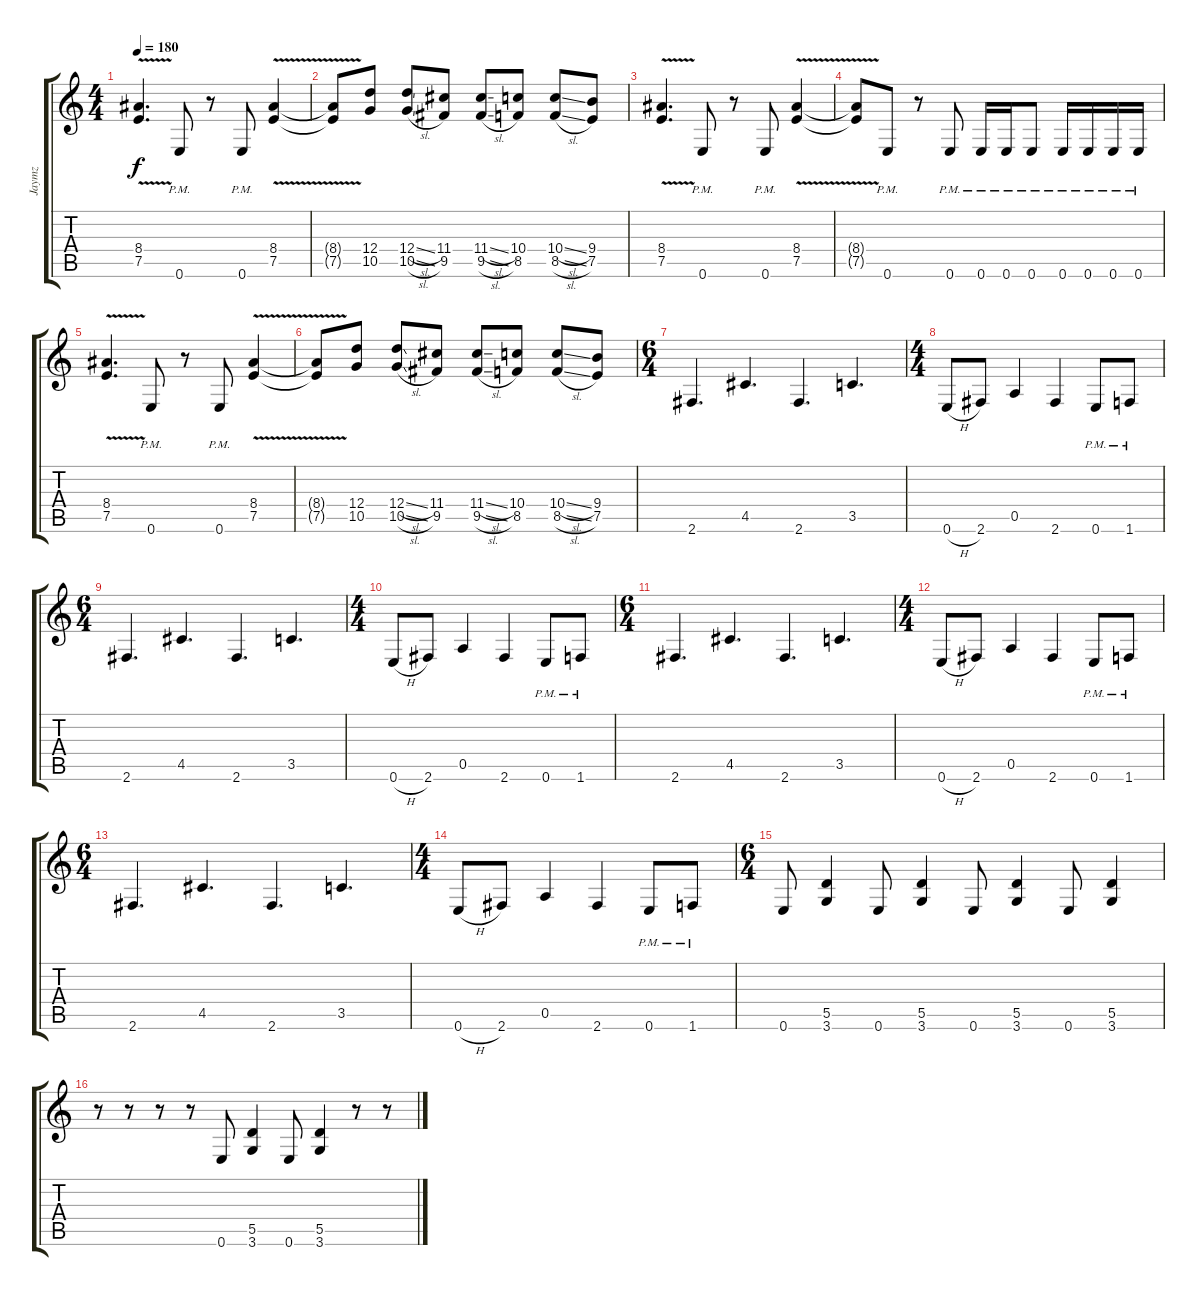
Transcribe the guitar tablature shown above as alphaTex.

\track ("Jaymz" "Jaymz") {instrument distortionguitar}
\staff {score tabs}
\tuning (E4 B3 G3 D3 A2 E2) {hide}
\ts (4 4)
\tempo 180
\clef g2
\ks c
(8.4{v} 7.5).4{d dy f} 0.6{pm}.8 r.8 0.6{pm}.8 (8.4{v} 7.5{v}).4 |
(8.4{t} 7.5{t}).8 (12.4 10.5).8 (12.4{sl} 10.5{sl}).8 (11.4 9.5).8 (11.4{sl} 9.5{sl}).8 (10.4 8.5).8 (10.4{sl} 8.5{sl}).8 (9.4 7.5).8 |
(8.4{v} 7.5).4{d} 0.6{pm}.8 r.8 0.6{pm}.8 (8.4{v} 7.5{v}).4 |
(8.4{t} 7.5{t}).8 0.6{pm}.8 r.8 0.6{pm}.8 0.6{pm}.16 0.6{pm}.16 0.6{pm}.8 0.6{pm}.16 0.6{pm}.16 0.6{pm}.16 0.6{pm}.16 |
(8.4{v} 7.5).4{d} 0.6{pm}.8 r.8 0.6{pm}.8 (8.4{v} 7.5{v}).4 |
(8.4{t} 7.5{t}).8 (12.4 10.5).8 (12.4{sl} 10.5{sl}).8 (11.4 9.5).8 (11.4{sl} 9.5{sl}).8 (10.4 8.5).8 (10.4{sl} 8.5{sl}).8 (9.4 7.5).8 |
\ts (6 4)
2.6.4{d} 4.5.4{d} 2.6.4{d} 3.5.4{d} |
\ts (4 4)
0.6{h}.8 2.6.8 0.5.4 2.6.4 0.6{pm}.8 1.6{pm}.8 |
\ts (6 4)
2.6.4{d} 4.5.4{d} 2.6.4{d} 3.5.4{d} |
\ts (4 4)
0.6{h}.8 2.6.8 0.5.4 2.6.4 0.6{pm}.8 1.6{pm}.8 |
\ts (6 4)
2.6.4{d} 4.5.4{d} 2.6.4{d} 3.5.4{d} |
\ts (4 4)
0.6{h}.8 2.6.8 0.5.4 2.6.4 0.6{pm}.8 1.6{pm}.8 |
\ts (6 4)
2.6.4{d} 4.5.4{d} 2.6.4{d} 3.5.4{d} |
\ts (4 4)
0.6{h}.8 2.6.8 0.5.4 2.6.4 0.6{pm}.8 1.6{pm}.8 |
\ts (6 4)
0.6.8 (5.5 3.6).4 0.6.8 (5.5 3.6).4 0.6.8 (5.5 3.6).4 0.6.8 (5.5 3.6).4 |
r.8 r.8 r.8 r.8 0.6.8 (5.5 3.6).4 0.6.8 (5.5 3.6).4 r.8 r.8
